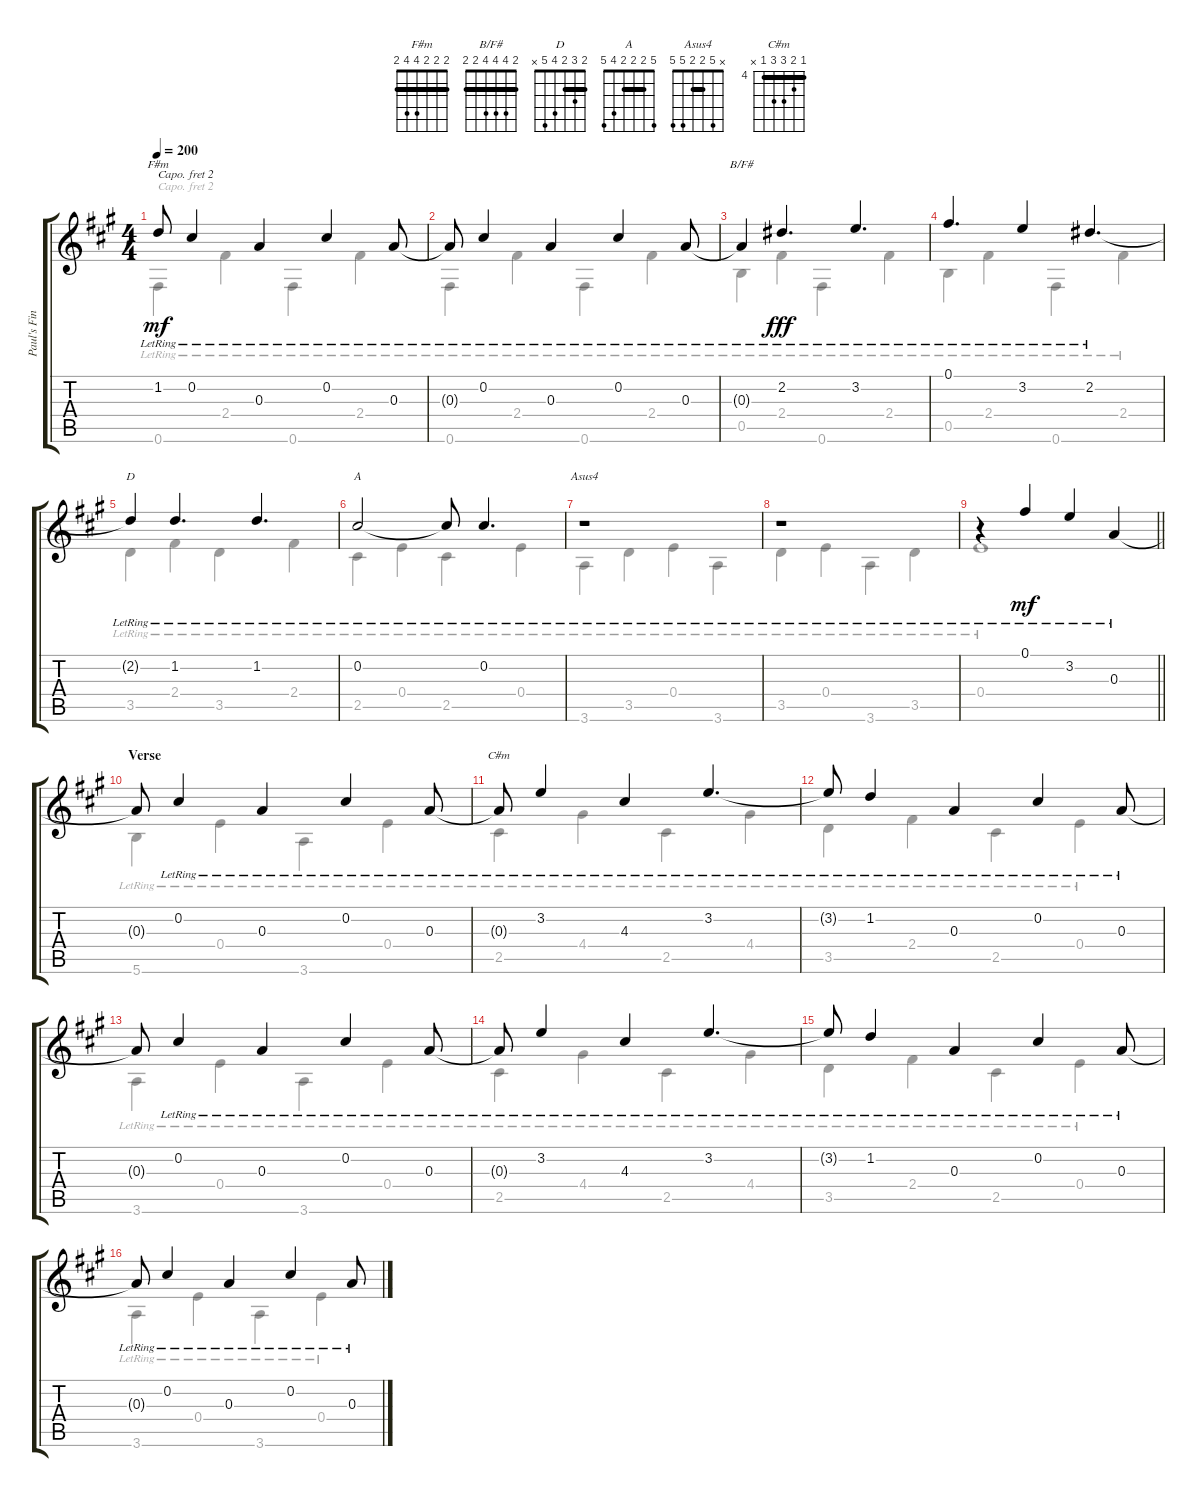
\track ("Paul's Fingerpicking" "Paul's Fin") {instrument acousticguitarsteel}
\staff {score tabs}
\capo 2
\tuning (E4 B3 G3 D3 A2 E2) {hide}
\chord ("F#m" 2 2 2 4 4 2) {barre 2}
\chord ("B/F#" 2 4 4 4 2 2) {barre 2}
\chord ("D" 2 3 2 4 5 x) {barre 2}
\chord ("A" 5 2 2 2 4 5) {barre 2}
\chord ("Asus4" x 5 2 2 5 5) {barre 2}
\chord ("C#m" 4 5 6 6 4 x) {firstfret 4 barre 4}
\voice
\ts (4 4)
\tempo 200
\clef g2
\ks a
1.2{lr t}.8{ch "F#m" dy mf} 0.2{lr}.4 0.3{lr}.4 0.2{lr}.4 0.3{lr}.8 |
0.3{lr t}.8 0.2{lr}.4 0.3{lr}.4 0.2{lr}.4 0.3{lr}.8 |
0.3{lr t}.4{ch "B/F#"} 2.2{lr}.4{d dy fff} 3.2{lr}.4{d} |
0.1{lr}.4{d} 3.2{lr}.4 2.2{lr}.4{d} |
2.2{lr t}.4{ch "D"} 1.2{lr}.4{d} 1.2{lr}.4{d} |
0.2{lr}.2{ch "A"} 0.2{lr t}.8 0.2{lr}.4{d} |
r.1{ch "Asus4"} |
r.1 |
\barLineRight lightlight
r.4 0.1{lr}.4{dy mf} 3.2{lr}.4 0.3{lr}.4 |
\section ("" "Verse")
0.3{t}.8 0.2{lr}.4 0.3{lr}.4 0.2{lr}.4 0.3{lr}.8 |
0.3{lr t}.8{ch "C#m"} 3.2{lr}.4 4.3{lr}.4 3.2{lr}.4{d} |
3.2{lr t}.8 1.2{lr}.4 0.3{lr}.4 0.2{lr}.4 0.3{lr}.8 |
0.3{t}.8 0.2{lr}.4 0.3{lr}.4 0.2{lr}.4 0.3{lr}.8 |
0.3{lr t}.8 3.2{lr}.4 4.3{lr}.4 3.2{lr}.4{d} |
3.2{lr t}.8 1.2{lr}.4 0.3{lr}.4 0.2{lr}.4 0.3{lr}.8 |
0.3{lr t}.8 0.2{lr}.4 0.3{lr}.4 0.2{lr}.4 0.3{lr}.8
\voice
\clef g2
\ottava regular
\simile none
\ks a
0.6{lr}.4{dy mf} 2.4{lr}.4 0.6{lr}.4 2.4{lr}.4 |
0.6{lr}.4 2.4{lr}.4 0.6{lr}.4 2.4{lr}.4 |
0.5{lr}.4 2.4{lr}.4 0.6{lr}.4 2.4{lr}.4 |
0.5{lr}.4 2.4{lr}.4 0.6{lr}.4 2.4{lr}.4 |
3.5{lr}.4 2.4{lr}.4 3.5{lr}.4 2.4{lr}.4 |
2.5{lr}.4 0.4{lr}.4 2.5{lr}.4 0.4{lr}.4 |
3.6{lr}.4 3.5{lr}.4 0.4{lr}.4 3.6{lr}.4 |
3.5{lr}.4 0.4{lr}.4 3.6{lr}.4 3.5{lr}.4 |
\barLineRight lightlight
0.4{lr}.1 |
5.6{lr}.4 0.4{lr}.4 3.6{lr}.4 0.4{lr}.4 |
2.5{lr}.4 4.4{lr}.4 2.5{lr}.4 4.4{lr}.4 |
3.5{lr}.4 2.4{lr}.4 2.5{lr}.4 0.4{lr}.4 |
3.6{lr}.4 0.4{lr}.4 3.6{lr}.4 0.4{lr}.4 |
2.5{lr}.4 4.4{lr}.4 2.5{lr}.4 4.4{lr}.4 |
3.5{lr}.4 2.4{lr}.4 2.5{lr}.4 0.4{lr}.4 |
3.6{lr}.4 0.4{lr}.4 3.6{lr}.4 0.4{lr}.4
